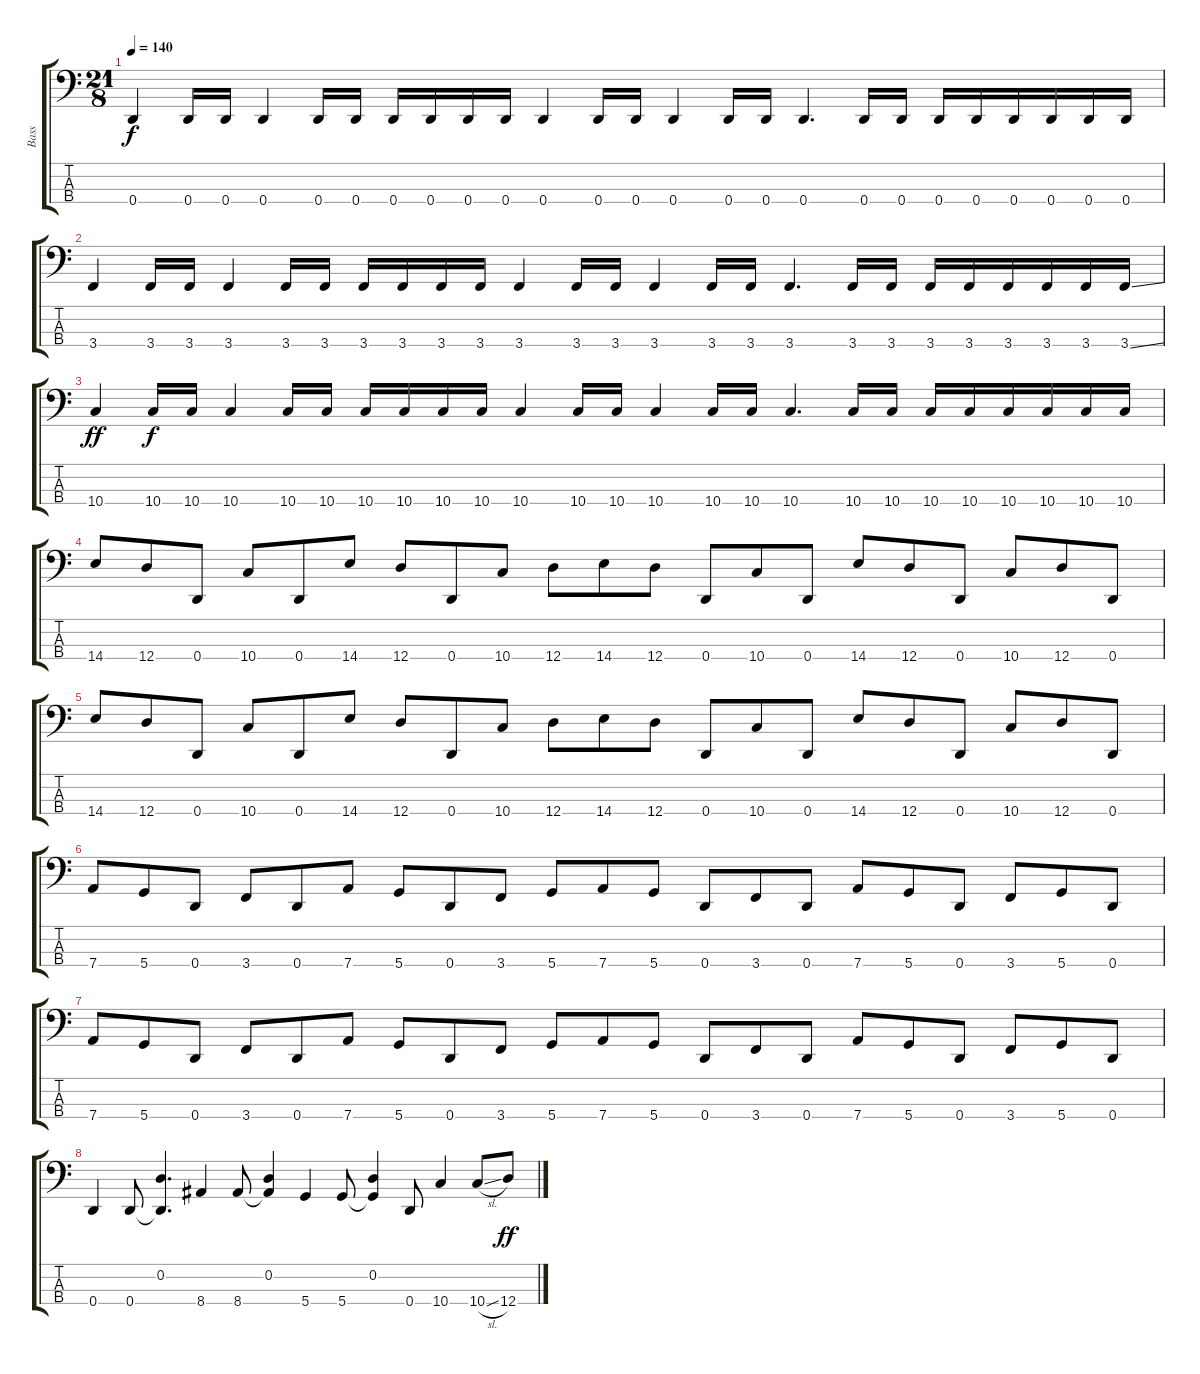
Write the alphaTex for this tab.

\track ("Bass" "Bass") {instrument electricbasspick}
\staff {score tabs}
\tuning (G2 D2 A1 D1) {hide}
\ts (21 8)
\tempo 140
\clef f4
\ks c
0.4.4{dy f} 0.4.16 0.4.16 0.4.4 0.4.16 0.4.16 0.4.16 0.4.16 0.4.16 0.4.16 0.4.4 0.4.16 0.4.16 0.4.4 0.4.16 0.4.16 0.4.4{d} 0.4.16 0.4.16 0.4.16 0.4.16 0.4.16 0.4.16 0.4.16 0.4.16 |
3.4.4 3.4.16 3.4.16 3.4.4 3.4.16 3.4.16 3.4.16 3.4.16 3.4.16 3.4.16 3.4.4 3.4.16 3.4.16 3.4.4 3.4.16 3.4.16 3.4.4{d} 3.4.16 3.4.16 3.4.16 3.4.16 3.4.16 3.4.16 3.4.16 3.4{ss}.16 |
10.4.4{dy ff} 10.4.16{dy f} 10.4.16 10.4.4 10.4.16 10.4.16 10.4.16 10.4.16 10.4.16 10.4.16 10.4.4 10.4.16 10.4.16 10.4.4 10.4.16 10.4.16 10.4.4{d} 10.4.16 10.4.16 10.4.16 10.4.16 10.4.16 10.4.16 10.4.16 10.4.16 |
14.4.8 12.4.8 0.4.8 10.4.8 0.4.8 14.4.8 12.4.8 0.4.8 10.4.8 12.4.8 14.4.8 12.4.8 0.4.8 10.4.8 0.4.8 14.4.8 12.4.8 0.4.8 10.4.8 12.4.8 0.4.8 |
14.4.8 12.4.8 0.4.8 10.4.8 0.4.8 14.4.8 12.4.8 0.4.8 10.4.8 12.4.8 14.4.8 12.4.8 0.4.8 10.4.8 0.4.8 14.4.8 12.4.8 0.4.8 10.4.8 12.4.8 0.4.8 |
7.4.8 5.4.8 0.4.8 3.4.8 0.4.8 7.4.8 5.4.8 0.4.8 3.4.8 5.4.8 7.4.8 5.4.8 0.4.8 3.4.8 0.4.8 7.4.8 5.4.8 0.4.8 3.4.8 5.4.8 0.4.8 |
7.4.8 5.4.8 0.4.8 3.4.8 0.4.8 7.4.8 5.4.8 0.4.8 3.4.8 5.4.8 7.4.8 5.4.8 0.4.8 3.4.8 0.4.8 7.4.8 5.4.8 0.4.8 3.4.8 5.4.8 0.4.8 |
0.4.4 0.4.8 (0.2 0.4{t}).4{d} 8.4.4 8.4.8 (0.2 8.4{t}).4 5.4.4 5.4.8 (0.2 5.4{t}).4 0.4.8 10.4.4 10.4{sl}.8 12.4.8{dy ff}
